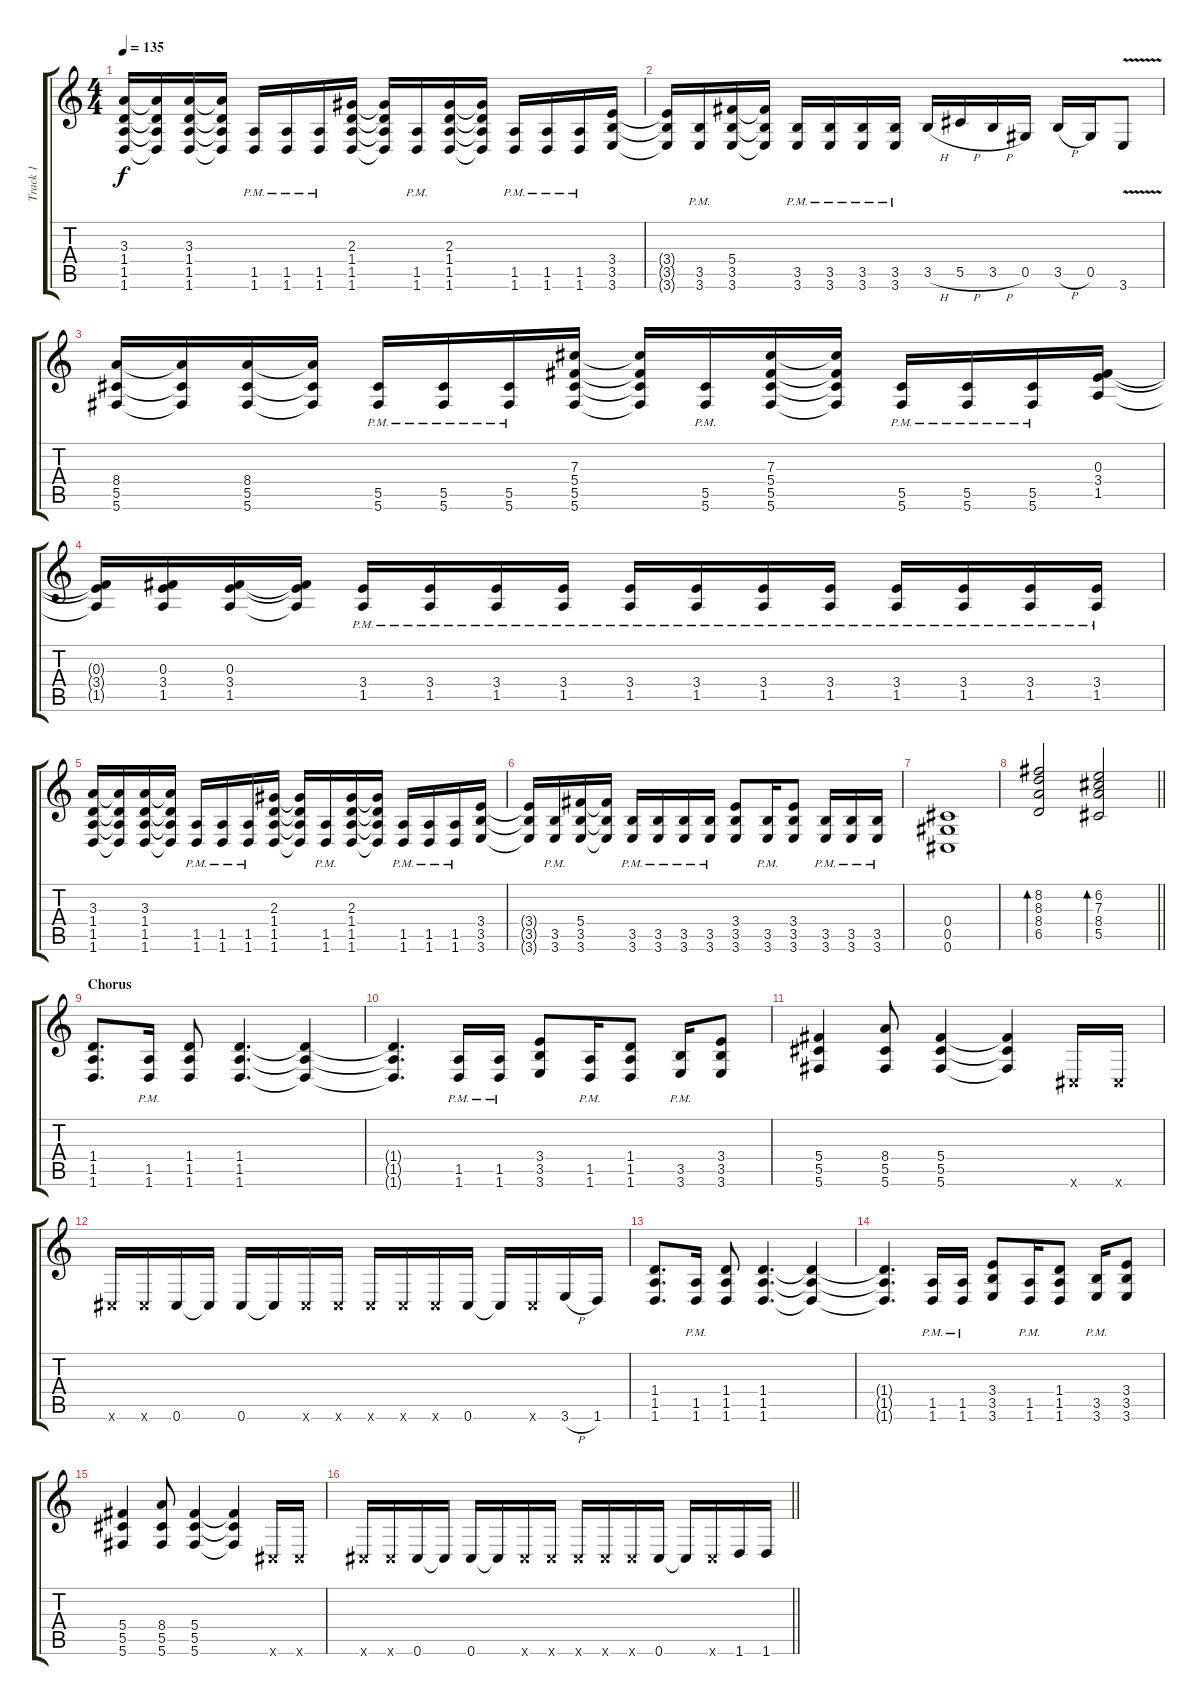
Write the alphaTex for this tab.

\track ("Track 1" "Track 1") {instrument overdrivenguitar}
\staff {score tabs}
\tuning (Eb4 Bb3 Gb3 Db3 Ab2 Db2) {hide}
\ts (4 4)
\tempo 135
\clef g2
\ks c
(3.3 1.4 1.5 1.6).16{dy f} (3.3{t} 1.4{t} 1.5{t} 1.6{t}).16 (3.3 1.4 1.5 1.6).16 (3.3{t} 1.4{t} 1.5{t} 1.6{t}).16 (1.5{pm} 1.6{pm}).16 (1.5{pm} 1.6{pm}).16 (1.5{pm} 1.6{pm}).16 (2.3 1.4 1.5 1.6).16 (2.3{t} 1.4{t} 1.5{t} 1.6{t}).16 (1.5{pm} 1.6{pm}).16 (2.3 1.4 1.5 1.6).16 (2.3{t} 1.4{t} 1.5{t} 1.6{t}).16 (1.5{pm} 1.6{pm}).16 (1.5{pm} 1.6{pm}).16 (1.5{pm} 1.6{pm}).16 (3.4 3.5 3.6).16 |
(3.4{t} 3.5{t} 3.6{t}).16 (3.5{pm} 3.6{pm}).16 (5.4 3.5 3.6).16 (5.4{t} 3.5{t} 3.6{t}).16 (3.5{pm} 3.6{pm}).16 (3.5{pm} 3.6{pm}).16 (3.5{pm} 3.6{pm}).16 (3.5{pm} 3.6{pm}).16 3.5{h}.16 5.5{h}.16 3.5{h}.16 0.5.16 3.5{h}.16 0.5.16 3.6{v}.8 |
(8.4 5.5 5.6).16 (8.4{t} 5.5{t} 5.6{t}).16 (8.4 5.5 5.6).16 (8.4{t} 5.5{t} 5.6{t}).16 (5.5{pm} 5.6{pm}).16 (5.5{pm} 5.6{pm}).16 (5.5{pm} 5.6{pm}).16 (7.3 5.4 5.5 5.6).16 (7.3{t} 5.4{t} 5.5{t} 5.6{t}).16 (5.5{pm} 5.6).16 (7.3 5.4 5.5 5.6).16 (7.3{t} 5.4{t} 5.5{t} 5.6{t}).16 (5.5{pm} 5.6{pm}).16 (5.5{pm} 5.6{pm}).16 (5.5{pm} 5.6{pm}).16 (0.3 3.4 1.5).16 |
(0.3{t} 3.4{t} 1.5{t}).16 (0.3 3.4 1.5).16 (0.3 3.4 1.5).16 (0.3{t} 3.4{t} 1.5{t}).16 (3.4{pm} 1.5{pm}).16 (3.4{pm} 1.5{pm}).16 (3.4{pm} 1.5{pm}).16 (3.4{pm} 1.5{pm}).16 (3.4{pm} 1.5{pm}).16 (3.4{pm} 1.5{pm}).16 (3.4{pm} 1.5{pm}).16 (3.4{pm} 1.5{pm}).16 (3.4{pm} 1.5{pm}).16 (3.4{pm} 1.5{pm}).16 (3.4{pm} 1.5{pm}).16 (3.4{pm} 1.5{pm}).16 |
(3.3 1.4 1.5 1.6).16 (3.3{t} 1.4{t} 1.5{t} 1.6{t}).16 (3.3 1.4 1.5 1.6).16 (3.3{t} 1.4{t} 1.5{t} 1.6{t}).16 (1.5{pm} 1.6{pm}).16 (1.5{pm} 1.6{pm}).16 (1.5{pm} 1.6{pm}).16 (2.3 1.4 1.5 1.6).16 (2.3{t} 1.4{t} 1.5{t} 1.6{t}).16 (1.5{pm} 1.6{pm}).16 (2.3 1.4 1.5 1.6).16 (2.3{t} 1.4{t} 1.5{t} 1.6{t}).16 (1.5{pm} 1.6{pm}).16 (1.5{pm} 1.6{pm}).16 (1.5{pm} 1.6{pm}).16 (3.4 3.5 3.6).16 |
(3.4{t} 3.5{t} 3.6{t}).16 (3.5{pm} 3.6{pm}).16 (5.4 3.5 3.6).16 (5.4{t} 3.5{t} 3.6{t}).16 (3.5{pm} 3.6{pm}).16 (3.5{pm} 3.6{pm}).16 (3.5{pm} 3.6{pm}).16 (3.5{pm} 3.6{pm}).16 (3.4 3.5 3.6).8 (3.5{pm} 3.6{pm}).16 (3.4 3.5 3.6).8 (3.5{pm} 3.6{pm}).16 (3.5{pm} 3.6{pm}).16 (3.5{pm} 3.6{pm}).16 |
(0.4 0.5 0.6).1 |
\barLineRight lightlight
(8.2 8.3 8.4 6.5).2{bd 60 instrument electricguitarclean} (6.2 7.3 8.4 5.5).2{bd 60} |
\section ("" "Chorus")
(1.4 1.5 1.6).8{d instrument overdrivenguitar} (1.5{pm} 1.6{pm}).16 (1.4 1.5 1.6).8 (1.4 1.5 1.6).4{d} (1.4{t} 1.5{t} 1.6{t}).4 |
(1.4{t} 1.5{t} 1.6{t}).4{d} (1.5{pm} 1.6{pm}).16 (1.5{pm} 1.6{pm}).16 (3.4 3.5 3.6).8 (1.5{pm} 1.6{pm}).16 (1.4 1.5 1.6).8 (3.5{pm} 3.6{pm}).16 (3.4 3.5 3.6).8 |
(5.4 5.5 5.6).4 (8.4 5.5 5.6).8 (5.4 5.5 5.6).4 (5.4{t} 5.5{t} 5.6{t}).4 0.6{x}.16 0.6{x}.16 |
0.6{x}.16 0.6{x}.16 0.6.16 0.6{t}.16 0.6.16 0.6{t}.16 0.6{x}.16 0.6{x}.16 0.6{x}.16 0.6{x}.16 0.6{x}.16 0.6.16 0.6{t}.16 0.6{x}.16 3.6{h}.16 1.6.16 |
(1.4 1.5 1.6).8{d} (1.5{pm} 1.6{pm}).16 (1.4 1.5 1.6).8 (1.4 1.5 1.6).4{d} (1.4{t} 1.5{t} 1.6{t}).4 |
(1.4{t} 1.5{t} 1.6{t}).4{d} (1.5{pm} 1.6{pm}).16 (1.5{pm} 1.6{pm}).16 (3.4 3.5 3.6).8 (1.5{pm} 1.6{pm}).16 (1.4 1.5 1.6).8 (3.5{pm} 3.6{pm}).16 (3.4 3.5 3.6).8 |
(5.4 5.5 5.6).4 (8.4 5.5 5.6).8 (5.4 5.5 5.6).4 (5.4{t} 5.5{t} 5.6{t}).4 0.6{x}.16 0.6{x}.16 |
\barLineRight lightlight
0.6{x}.16 0.6{x}.16 0.6.16 0.6{t}.16 0.6.16 0.6{t}.16 0.6{x}.16 0.6{x}.16 0.6{x}.16 0.6{x}.16 0.6{x}.16 0.6.16 0.6{t}.16 0.6{x}.16 1.6.16 1.6.16
